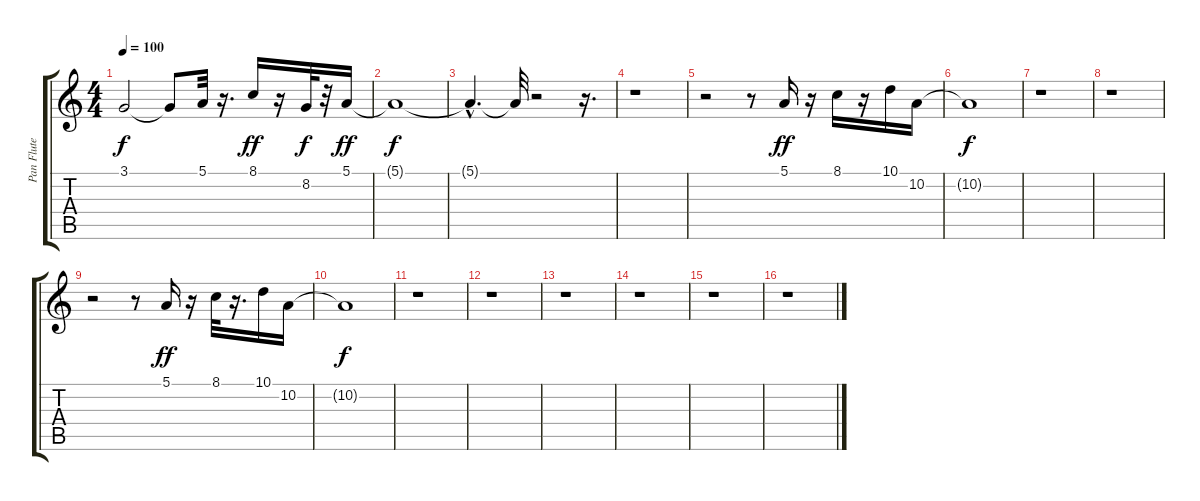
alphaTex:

\track ("Pan Flute" "Pan Flute") {instrument guitarfretnoise}
\staff {score tabs}
\tuning (E4 B3 G3 D3 A2 E2) {hide}
\ts (4 4)
\tempo 100
\clef g2
\ks c
3.1.2{dy f} 3.1{t}.8 5.1.32 r.16{d} 8.1.16{dy ff} r.16 8.2.32{dy f} r.32 5.1.16{dy ff} |
5.1{t}.1{dy f} |
5.1{hac t}.4{d} 5.1{t}.32 r.2 r.16{d} |
r.1 |
r.2 r.8 5.1.16{dy ff} r.16 8.1.16 r.16 10.1.16 10.2.16 |
10.2{t}.1{dy f} |
r.1 |
r.1 |
r.2 r.8 5.1.16{dy ff} r.16 8.1.32 r.16{d} 10.1.16 10.2.16 |
10.2{t}.1{dy f} |
r.1 |
r.1 |
r.1 |
r.1 |
r.1 |
r.1
